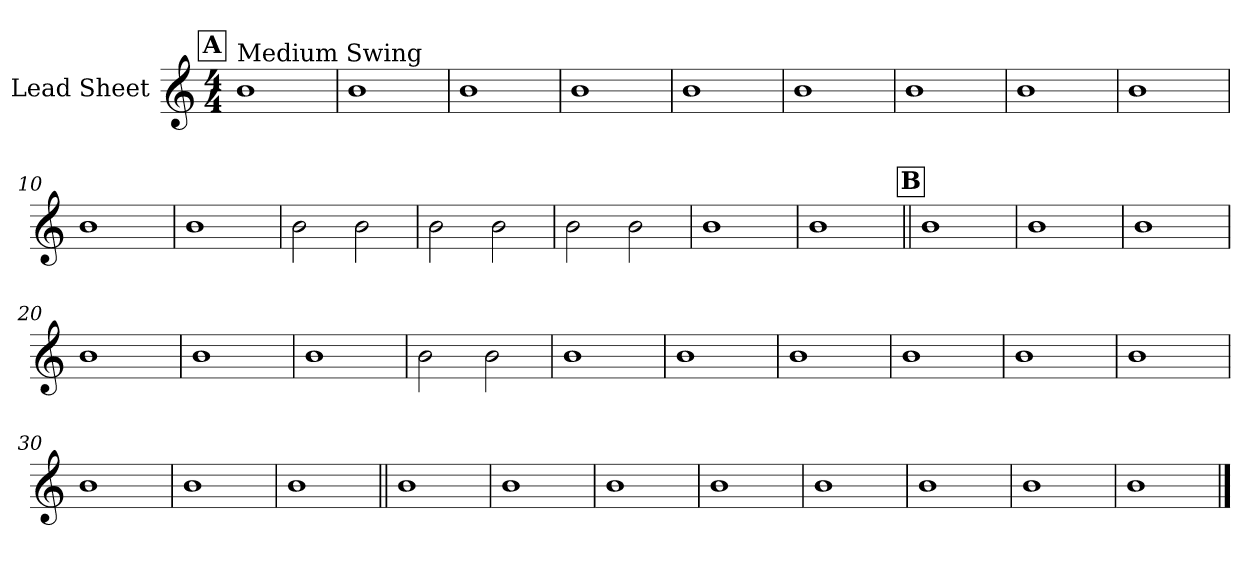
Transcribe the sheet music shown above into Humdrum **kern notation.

**kern
*part1
*staff1
*I"Lead Sheet
*clefG2
*k[]
*M4/4
!!LO:REH:place=s1:a:fs=14:t=A
=1
!LO:TX:a:t=Medium Swing
1b
=2
1b
=3
1b
=4
1b
!!LO:LB:g=z
=5
1b
=6
1b
=7
1b
=8
1b
!!LO:LB:g=z
=9
1b
=10
1b
=11
1b
=12
2b\
2b\
!!LO:LB:g=z
=13
2b\
2b\
=14
2b\
2b\
=15
1b
=16
1b
!!LO:LB:g=z
!!LO:REH:place=s1:a:fs=14:t=B
=17||
1b
=18
1b
=19
1b
=20
1b
!!LO:LB:g=z
=21
1b
=22
1b
=23
2b\
2b\
=24
1b
!!LO:LB:g=z
=25
1b
=26
1b
=27
1b
=28
1b
!!LO:LB:g=z
=29
1b
=30
1b
=31
1b
=32
1b
!!LO:LB:g=z
=33||
1b
=34
1b
=35
1b
=36
1b
!!LO:LB:g=z
=37
1b
=38
1b
=39
1b
=40
1b
==
*-
